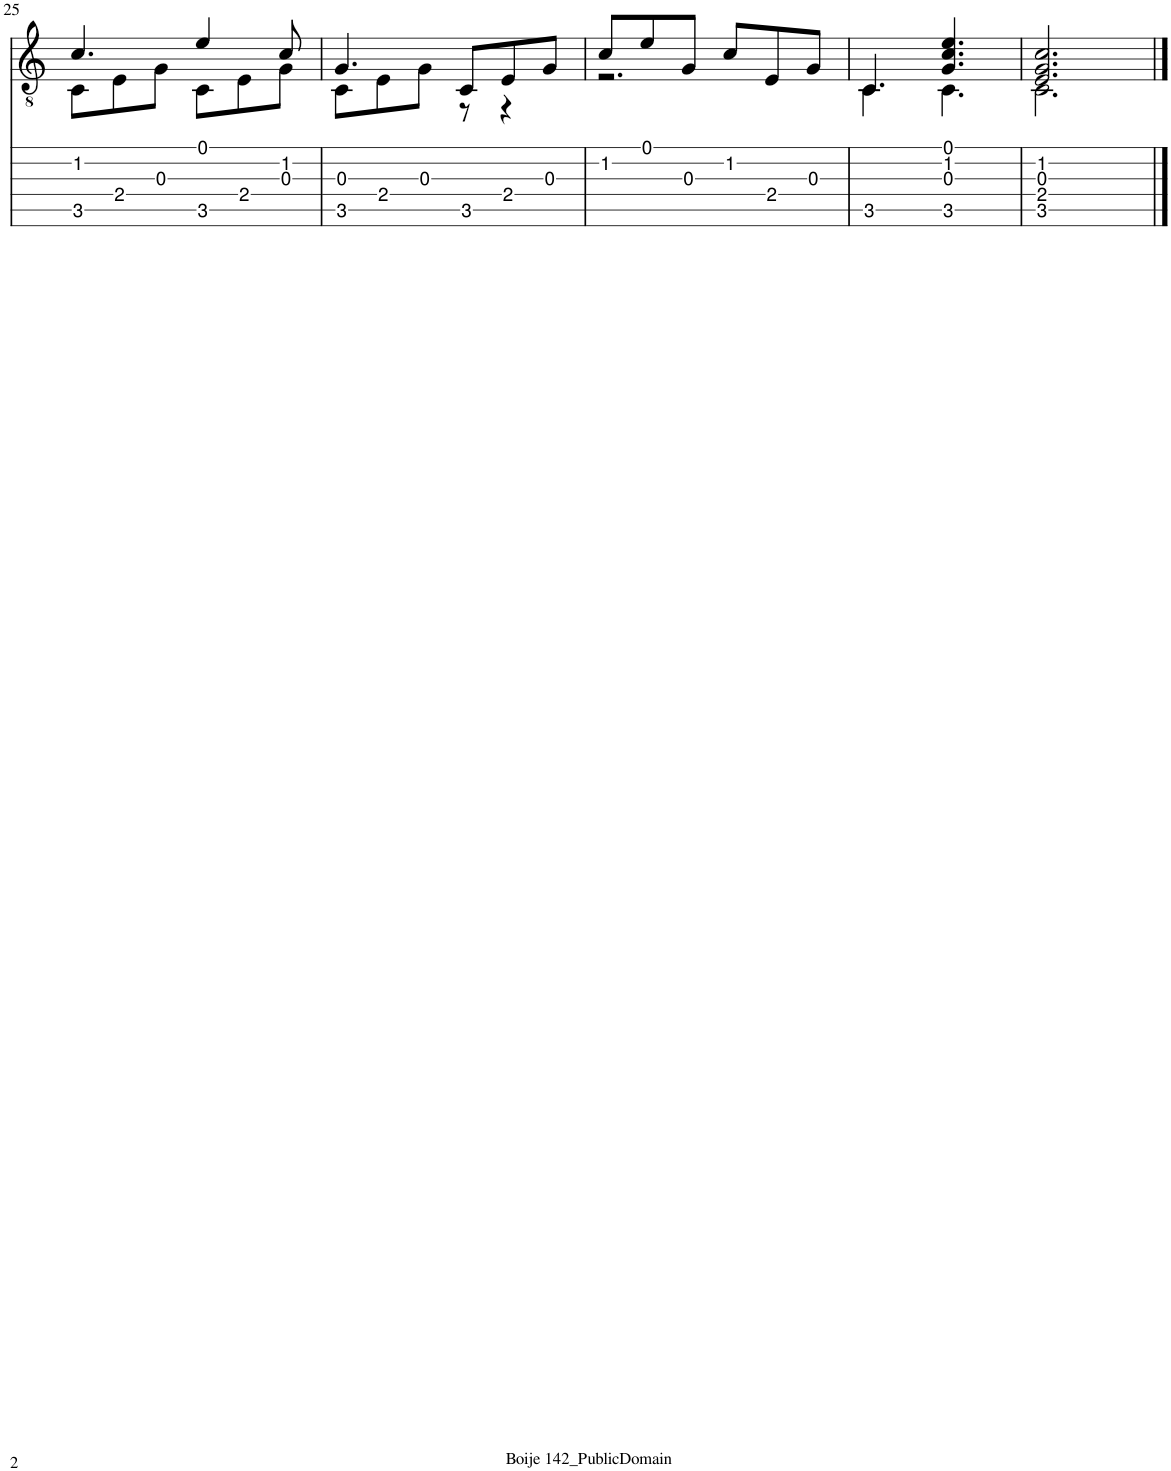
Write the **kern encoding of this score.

**kern	**kern
*part1	*part1
*staff2	*staff1
*I"Guitar	*
*I'Guit.	*
!!LO:PB:g=z
*	*clefGv2
*k[]	*k[]
*M6/8	*M6/8
=25	=25
*^	*^
4.c	8CL	4.c/	8C\L
.	8E	.	8E\
.	8GJ	.	8G\J
4e	8CL	4e/	8C\L
.	8E	.	8E\
8c	8GJ	8c/	8G\J
=26	=26	=26	=26
4.G	8CL	4.G/	8C\L
.	8E	.	8E\
.	8GJ	.	8G\J
8CL	8r	8C/L	8r
8E	4r	8E/	4r
8GJ	.	8G/J	.
=27	=27	=27	=27
8cL	2.r	8c/L	2.r
8e	.	8e/	.
8GJ	.	8G/J	.
8cL	.	8c/L	.
8E	.	8E/	.
8GJ	.	8G/J	.
=28	=28	=28	=28
4.C	4.C	4.C/	4.C\
4.G 4.c 4.e	4.C	4.G/ 4.c/ 4.e/	4.C\
=29	=29	=29	=29
2.E 2.G 2.c	2.C	2.E/ 2.G/ 2.c/	2.C\
*v	*v	*	*
*	*v	*v
==	==
*-	*-
